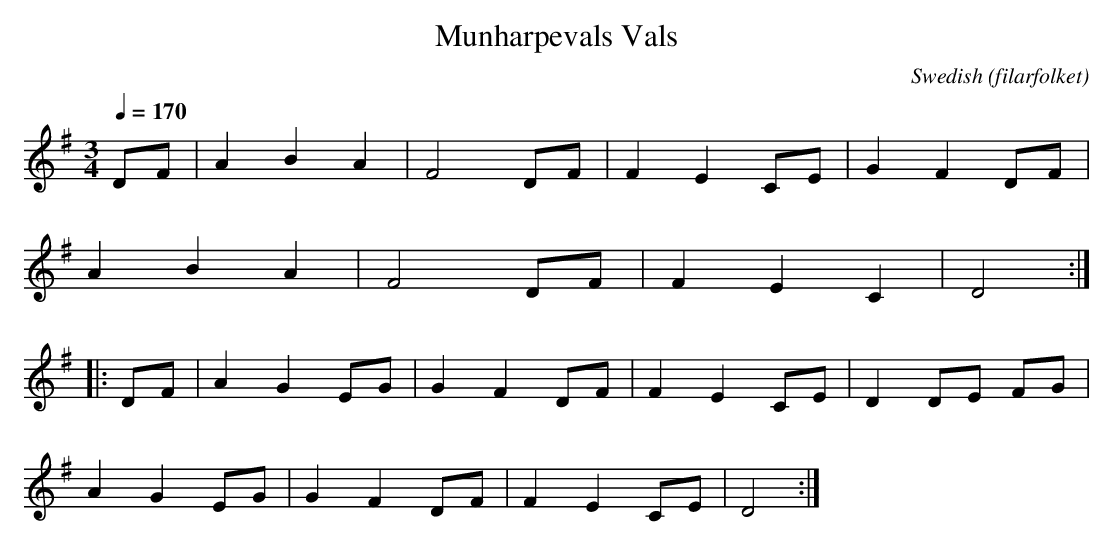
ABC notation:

X:1
T:Munharpevals Vals
C:Swedish (filarfolket)
L:1/8
M:3/4
Q:1/4=170
K:G
DF|A2B2A2|F4DF|F2E2CE|G2F2DF|
A2B2A2|F4DF|F2E2C2|D4:|
|:DF|A2G2EG|G2F2DF|F2E2CE|D2DE FG|
A2G2EG|G2F2DF|F2E2CE|D4:|
